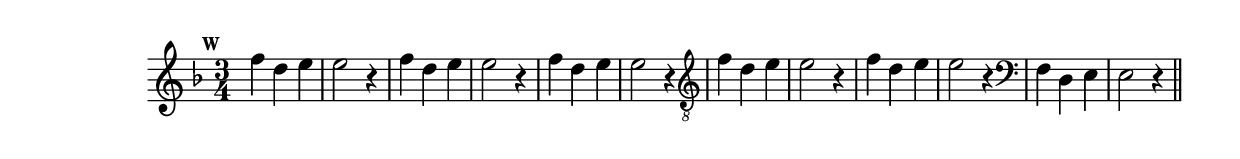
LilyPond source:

%% -*- coding: utf-8 -*-
\version "2.16.0"

%% \header { texidoc="Perguntas e Respostas"}

\relative c'' {

  \override Staff.TimeSignature #'style = #'()
  \time 3/4 
  \override Score.BarNumber #'transparent = ##t
  \override Score.RehearsalMark #'font-size = #-2
  \override Score.BarNumber #'transparent = ##t
  \set Score.markFormatter = #format-mark-numbers
  \key d \minor

  \mark 22

  %% CAVAQUINHO - BANJO
  \tag #'cv {
    f4 d e | e2 r4 
  }

  %% BANDOLIM
  \tag #'bd {
    f4 d e | e2 r4 
  }

  %% VIOLA
  \tag #'va {
    f4 d e | e2 r4 
  }

  %% VIOLÃO TENOR
  \tag #'vt {
    \clef "G_8"
    f,4 d e | e2 r4               
  }

  %% VIOLÃO
  \tag #'vi {
    \clef "G_8"
    f4 d e | e2 r4 
  }

  %% BAIXO - BAIXOLÃO
  \tag #'bx {
    \clef bass
    f,4 d e | e2 r4                
  }


  %% END DOCUMENT
  \bar "||"
}
